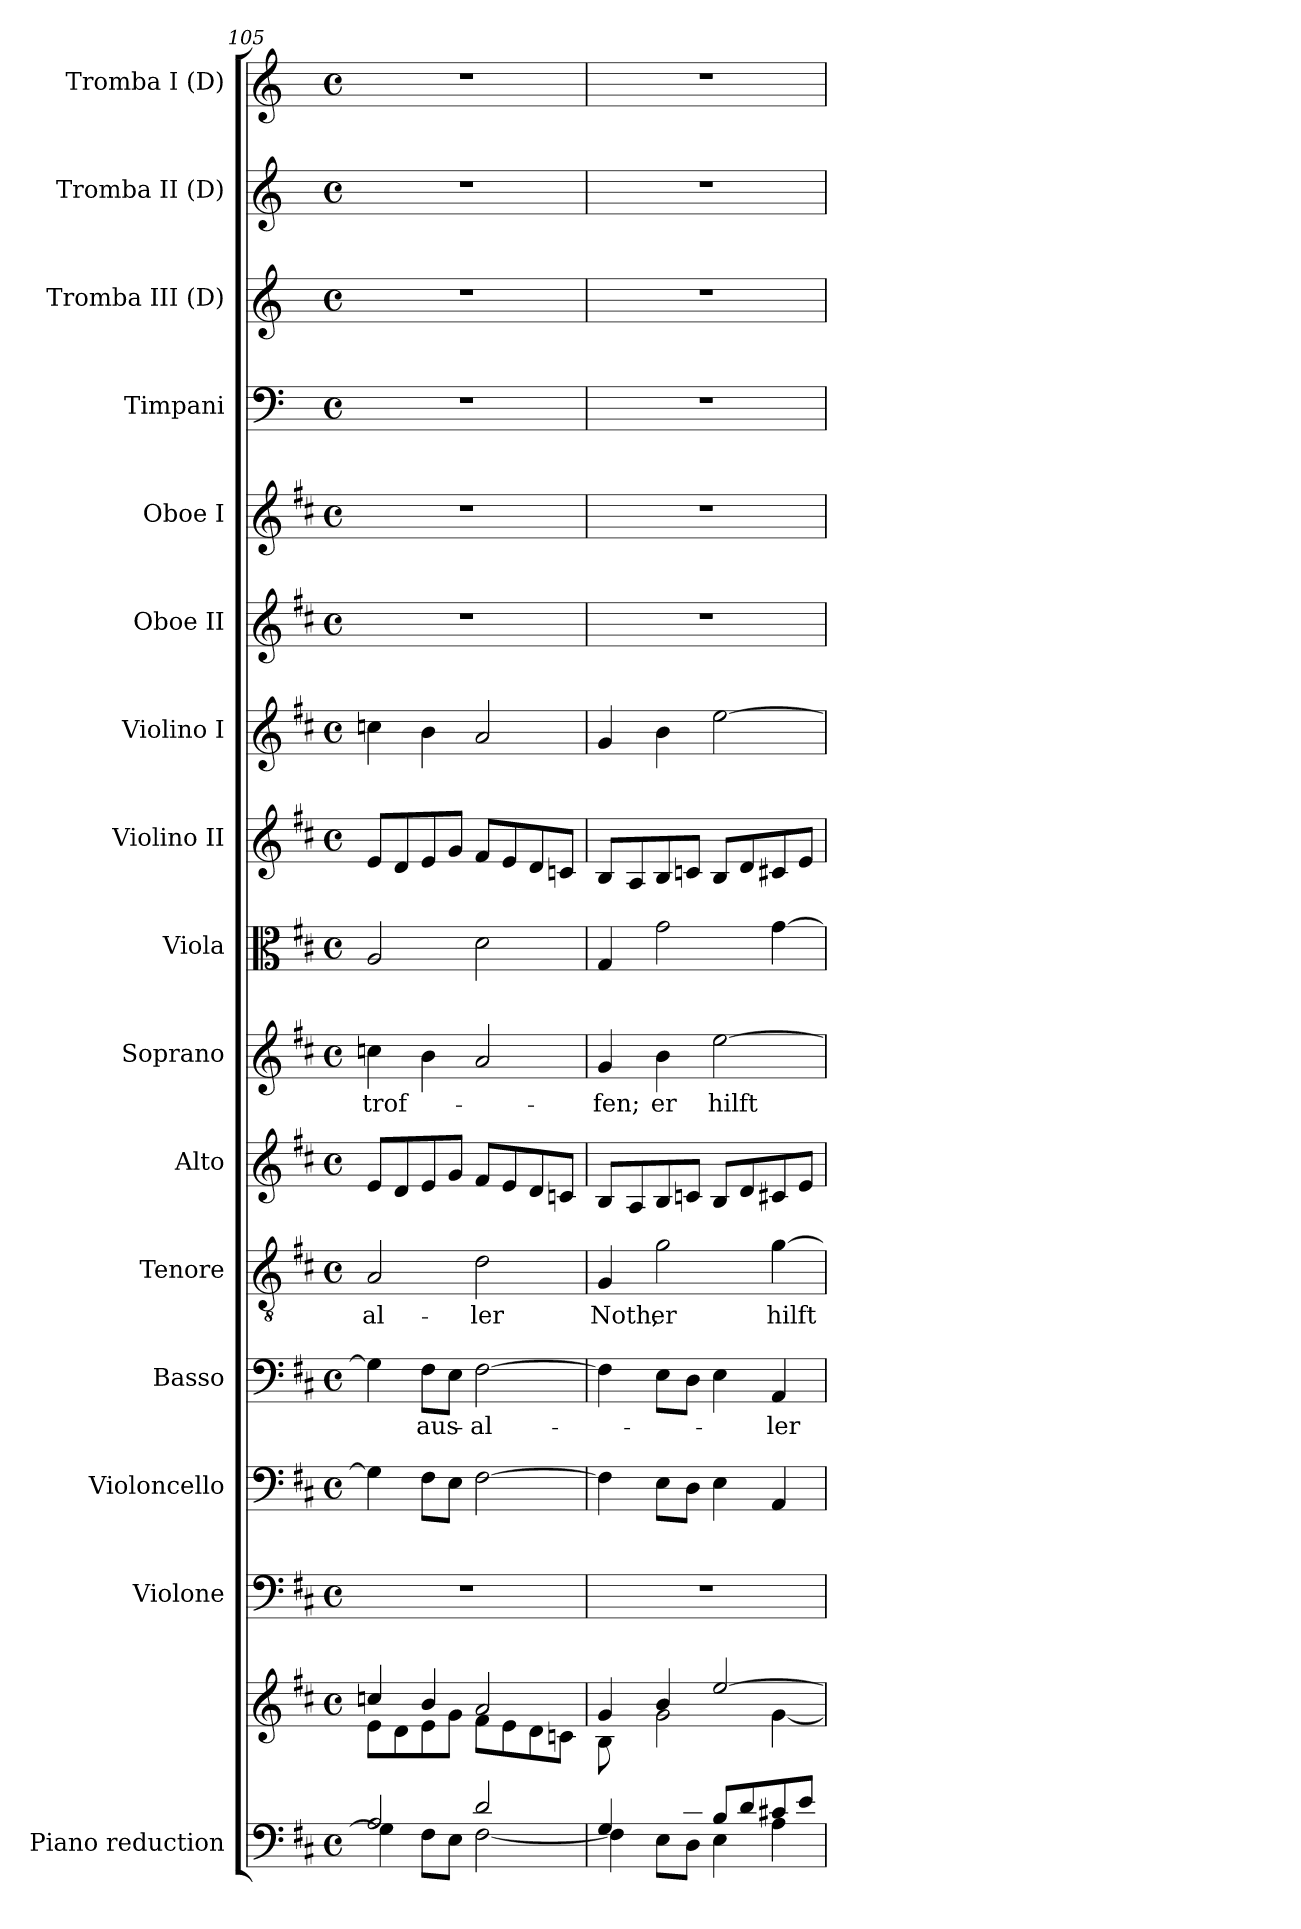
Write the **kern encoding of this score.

**kern	**kern	**kern	**kern	**kern	**text	**kern	**text	**kern	**kern	**text	**kern	**kern	**kern	**kern	**kern	**kern	**kern	**kern	**kern
*part16	*part16	*part15	*part14	*part13	*part13	*part12	*part12	*part11	*part10	*part10	*part9	*part8	*part7	*part6	*part5	*part4	*part3	*part2	*part1
*staff17	*staff16	*staff15	*staff14	*staff13	*staff13	*staff12	*staff12	*staff11	*staff10	*staff10	*staff9	*staff8	*staff7	*staff6	*staff5	*staff4	*staff3	*staff2	*staff1
*I"Piano reduction	*	*I"Violone	*I"Violoncello	*I"Basso	*	*I"Tenore	*	*I"Alto	*I"Soprano	*	*I"Viola	*I"Violino II	*I"Violino I	*I"Oboe II	*I"Oboe I	*I"Timpani	*I"Tromba III (D)	*I"Tromba II (D)	*I"Tromba I (D)
*I'Pno	*	*	*	*	*	*	*	*	*	*	*	*	*	*I'Ob	*I'Ob	*I'Timp	*	*	*
!!LO:PB:g=z
*clefF4	*clefG2	*clefF4	*clefF4	*clefF4	*	*clefGv2	*	*clefG2	*clefG2	*	*clefC3	*clefG2	*clefG2	*clefG2	*clefG2	*clefF4	*clefG2	*clefG2	*clefG2
*	*	*ITrd7c12	*	*	*	*	*	*	*	*	*	*	*	*	*	*	*ITrd-1c-2	*ITrd-1c-2	*ITrd-1c-2
*k[f#c#]	*k[f#c#]	*k[f#c#]	*k[f#c#]	*k[f#c#]	*	*k[f#c#]	*	*k[f#c#]	*k[f#c#]	*	*k[f#c#]	*k[f#c#]	*k[f#c#]	*k[f#c#]	*k[f#c#]	*k[]	*k[f#c#]	*k[f#c#]	*k[f#c#]
*M4/4	*M4/4	*M4/4	*M4/4	*M4/4	*	*M4/4	*	*M4/4	*M4/4	*	*M4/4	*M4/4	*M4/4	*M4/4	*M4/4	*M4/4	*M4/4	*M4/4	*M4/4
*met(c)	*met(c)	*met(c)	*met(c)	*met(c)	*	*met(c)	*	*met(c)	*met(c)	*	*met(c)	*met(c)	*met(c)	*met(c)	*met(c)	*met(c)	*met(c)	*met(c)	*met(c)
=105	=105	=105	=105	=105	=105	=105	=105	=105	=105	=105	=105	=105	=105	=105	=105	=105	=105	=105	=105
*^	*^	*	*	*	*	*	*	*	*	*	*	*	*	*	*	*	*	*	*
!	!	!	!	!	!	!	!	!	!LO:LY:b	!	!	!LO:LY:b	!	!	!	!	!	!	!	!	!
2A/	4G\]	4ccn/	8e\L	1r	4G\]	4G\]	.	2A/	al-	8e/L	4ccn\	-trof-	2A/	8e/L	4ccn\	1r	1r	1r	1r	1r	1r
.	.	.	8d\	.	.	.	.	.	.	8d/	.	.	.	8d/	.	.	.	.	.	.	.
!	!	!	!	!	!	!	!LO:LY:b	!	!	!	!	!	!	!	!	!	!	!	!	!	!
.	8F#\L	4b/	8e\	.	8F#\L	8F#\L	aus-	.	.	8e/	4b\	.	.	8e/	4b\	.	.	.	.	.	.
.	8E\J	.	8g\J	.	8E\J	8E\J	.	.	.	8g/J	.	.	.	8g/J	.	.	.	.	.	.	.
!	!	!	!	!	!	!	!LO:LY:b	!	!LO:LY:b	!	!	!	!	!	!	!	!	!	!	!	!
2d/	[2F#\	2a/	8f#\L	.	[2F#\	[2F#\	-al-	2d\	ler	8f#/L	2a/	.	2d\	8f#/L	2a/	.	.	.	.	.	.
.	.	.	8e\	.	.	.	.	.	.	8e/	.	.	.	8e/	.	.	.	.	.	.	.
.	.	.	8d\	.	.	.	.	.	.	8d/	.	.	.	8d/	.	.	.	.	.	.	.
.	.	.	8cn\J	.	.	.	.	.	.	8cn/J	.	.	.	8cn/J	.	.	.	.	.	.	.
=106	=106	=106	=106	=106	=106	=106	=106	=106	=106	=106	=106	=106	=106	=106	=106	=106	=106	=106	=106	=106	=106
*	*^	*	*^	*	*	*	*	*	*	*	*	*	*	*	*	*	*	*	*	*	*
!	!	!	!	!	!	!	!	!	!	!	!LO:LY:b	!	!	!LO:LY:b	!	!	!	!	!	!	!	!	!
4G/	8ryy	4F#\]	4g/	4ryy	8B\L	1r	4F#\]	4F#\]	.	4G/	Noth,	8B/L	4g/	fen;	4G/	8B/L	4g/	1r	1r	1r	1r	1r	1r
.	8A/	.	.	.	2..ryy	.	.	.	.	.	.	8A/	.	.	.	8A/	.	.	.	.	.	.	.
!	!	!	!	!	!	!	!	!	!	!	!LO:LY:b	!	!	!LO:LY:b	!	!	!	!	!	!	!	!	!
2.ryy	8B/	8E\L	4b/	2g\	.	.	8E\L	8E\L	.	2g\	er	8B/	4b\	er	2g\	8B/	4b\	.	.	.	.	.	.
.	8cn/J	8D\J	.	.	.	.	8D\J	8D\J	.	.	.	8cn/J	.	.	.	8cn/J	.	.	.	.	.	.	.
!	!	!	!	!	!	!	!	!	!	!	!	!	!	!LO:LY:b	!	!	!	!	!	!	!	!	!
.	8B/L	4E\	[2ee/	.	.	.	4E\	4E\	.	.	.	8B/L	[2ee\	hilft	.	8B/L	[2ee\	.	.	.	.	.	.
.	8d/	.	.	.	.	.	.	.	.	.	.	8d/	.	.	.	8d/	.	.	.	.	.	.	.
!	!	!	!	!	!	!	!	!	!LO:LY:b	!	!LO:LY:b	!	!	!	!	!	!	!	!	!	!	!	!
.	8c#X/	4A\	.	[4g\	.	.	4AA/	4AA/	-ler	[4g\	hilft	8c#X/	.	.	[4g\	8c#X/	.	.	.	.	.	.	.
.	8e/J	.	.	.	.	.	.	.	.	.	.	8e/J	.	.	.	8e/J	.	.	.	.	.	.	.
*v	*v	*v	*	*	*	*	*	*	*	*	*	*	*	*	*	*	*	*	*	*	*	*	*
*	*v	*v	*v	*	*	*	*	*	*	*	*	*	*	*	*	*	*	*	*	*	*
=	=	=	=	=	=	=	=	=	=	=	=	=	=	=	=	=	=	=	=
*-	*-	*-	*-	*-	*-	*-	*-	*-	*-	*-	*-	*-	*-	*-	*-	*-	*-	*-	*-
